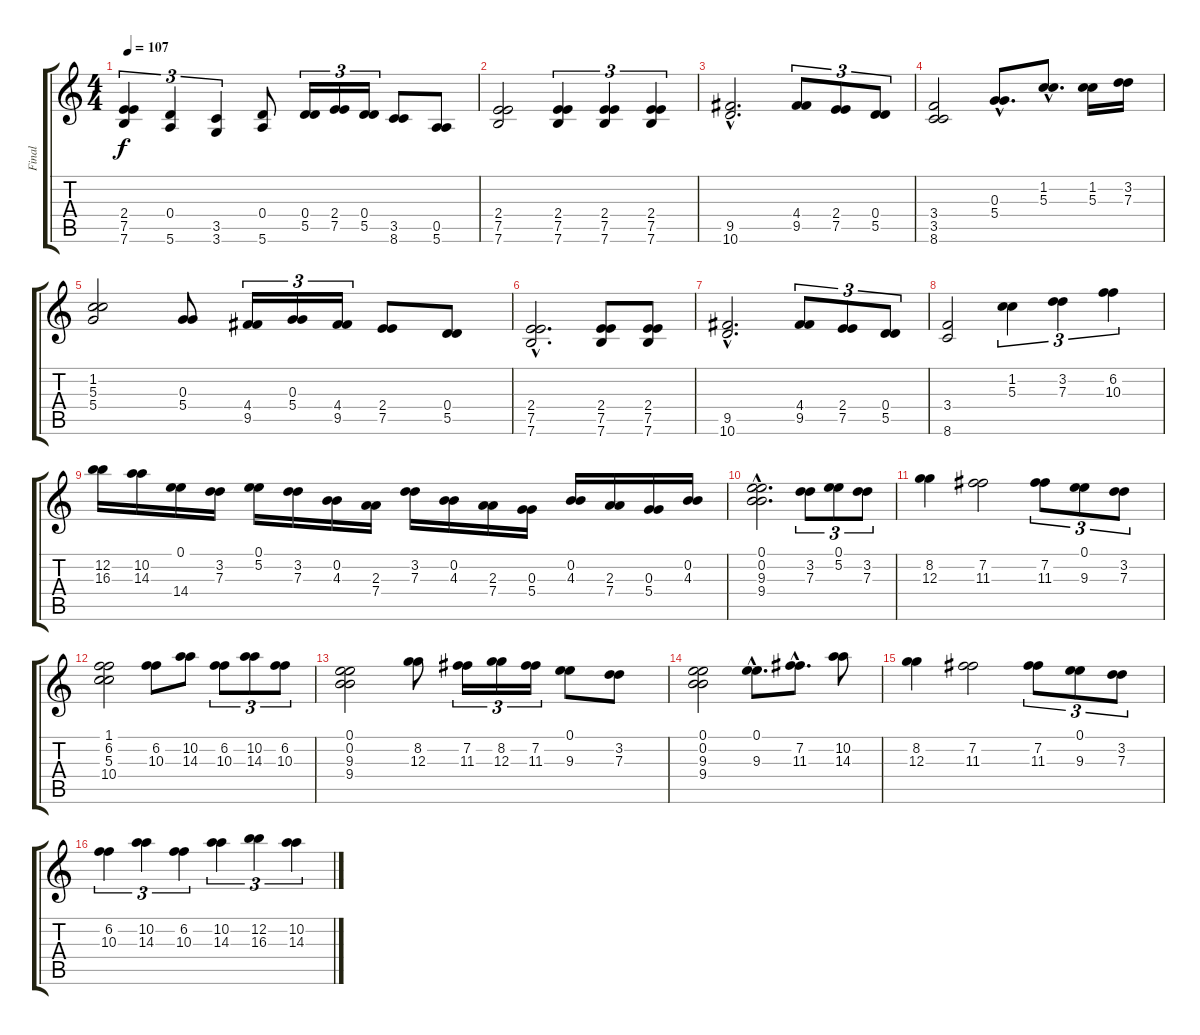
\track ("Final" "Final") {instrument distortionguitar}
\staff {score tabs}
\tuning (E4 B3 G3 D3 A2 E2) {hide}
\ts (4 4)
\tempo 107
\clef g2
\ks c
(2.4 7.5 7.6).4{tu (3 2) dy f} (0.4 5.6).4{tu (3 2)} (3.5 3.6).4{tu (3 2)} (0.4 5.6).8 (0.4 5.5).16{tu (3 2)} (2.4 7.5).16{tu (3 2)} (0.4 5.5).16{tu (3 2)} (3.5 8.6).8 (0.5 5.6).8 |
(2.4 7.5 7.6).2 (2.4 7.5 7.6).4{tu (3 2)} (2.4 7.5 7.6).4{tu (3 2)} (2.4 7.5 7.6).4{tu (3 2)} |
(9.5{hac} 10.6{hac}).2{d} (4.4 9.5).8{tu (3 2)} (2.4 7.5).8{tu (3 2)} (0.4 5.5).8{tu (3 2)} |
(3.4 3.5 8.6).2 (0.3{hac} 5.4{hac}).8{d} (1.2{hac} 5.3{hac}).8{d} (1.2 5.3).16 (3.2 7.3).16 |
(1.2 5.3 5.4).2 (0.3 5.4).8 (4.4 9.5).16{tu (3 2)} (0.3 5.4).16{tu (3 2)} (4.4 9.5).16{tu (3 2)} (2.4 7.5).8 (0.4 5.5).8 |
(2.4{hac} 7.5{hac} 7.6{hac}).2{d} (2.4 7.5 7.6).8 (2.4 7.5 7.6).8 |
(9.5{hac} 10.6{hac}).2{d} (4.4 9.5).8{tu (3 2)} (2.4 7.5).8{tu (3 2)} (0.4 5.5).8{tu (3 2)} |
(3.4 8.6).2 (1.2 5.3).4{tu (3 2)} (3.2 7.3).4{tu (3 2)} (6.2 10.3).4{tu (3 2)} |
(12.2 16.3).16 (10.2 14.3).16 (0.1 14.4).16 (3.2 7.3).16 (0.1 5.2).16 (3.2 7.3).16 (0.2 4.3).16 (2.3 7.4).16 (3.2 7.3).16 (0.2 4.3).16 (2.3 7.4).16 (0.3 5.4).16 (0.2 4.3).16 (2.3 7.4).16 (0.3 5.4).16 (0.2 4.3).16 |
(0.1{hac} 0.2{hac} 9.3{hac} 9.4{hac}).2{d} (3.2 7.3).8{tu (3 2)} (0.1 5.2).8{tu (3 2)} (3.2 7.3).8{tu (3 2)} |
(8.2 12.3).4 (7.2 11.3).2 (7.2 11.3).8{tu (3 2)} (0.1 9.3).8{tu (3 2)} (3.2 7.3).8{tu (3 2)} |
(1.1 6.2 5.3 10.4).2 (6.2 10.3).8 (10.2 14.3).8 (6.2 10.3).8{tu (3 2)} (10.2 14.3).8{tu (3 2)} (6.2 10.3).8{tu (3 2)} |
(0.1 0.2 9.3 9.4).2 (8.2 12.3).8 (7.2 11.3).16{tu (3 2)} (8.2 12.3).16{tu (3 2)} (7.2 11.3).16{tu (3 2)} (0.1 9.3).8 (3.2 7.3).8 |
(0.1 0.2 9.3 9.4).2 (0.1{hac} 9.3{hac}).8{d} (7.2{hac} 11.3{hac}).8{d} (10.2 14.3).8 |
(8.2 12.3).4 (7.2 11.3).2 (7.2 11.3).8{tu (3 2)} (0.1 9.3).8{tu (3 2)} (3.2 7.3).8{tu (3 2)} |
(6.2 10.3).4{tu (3 2)} (10.2 14.3).4{tu (3 2)} (6.2 10.3).4{tu (3 2)} (10.2 14.3).4{tu (3 2)} (12.2 16.3).4{tu (3 2)} (10.2 14.3).4{tu (3 2)}
